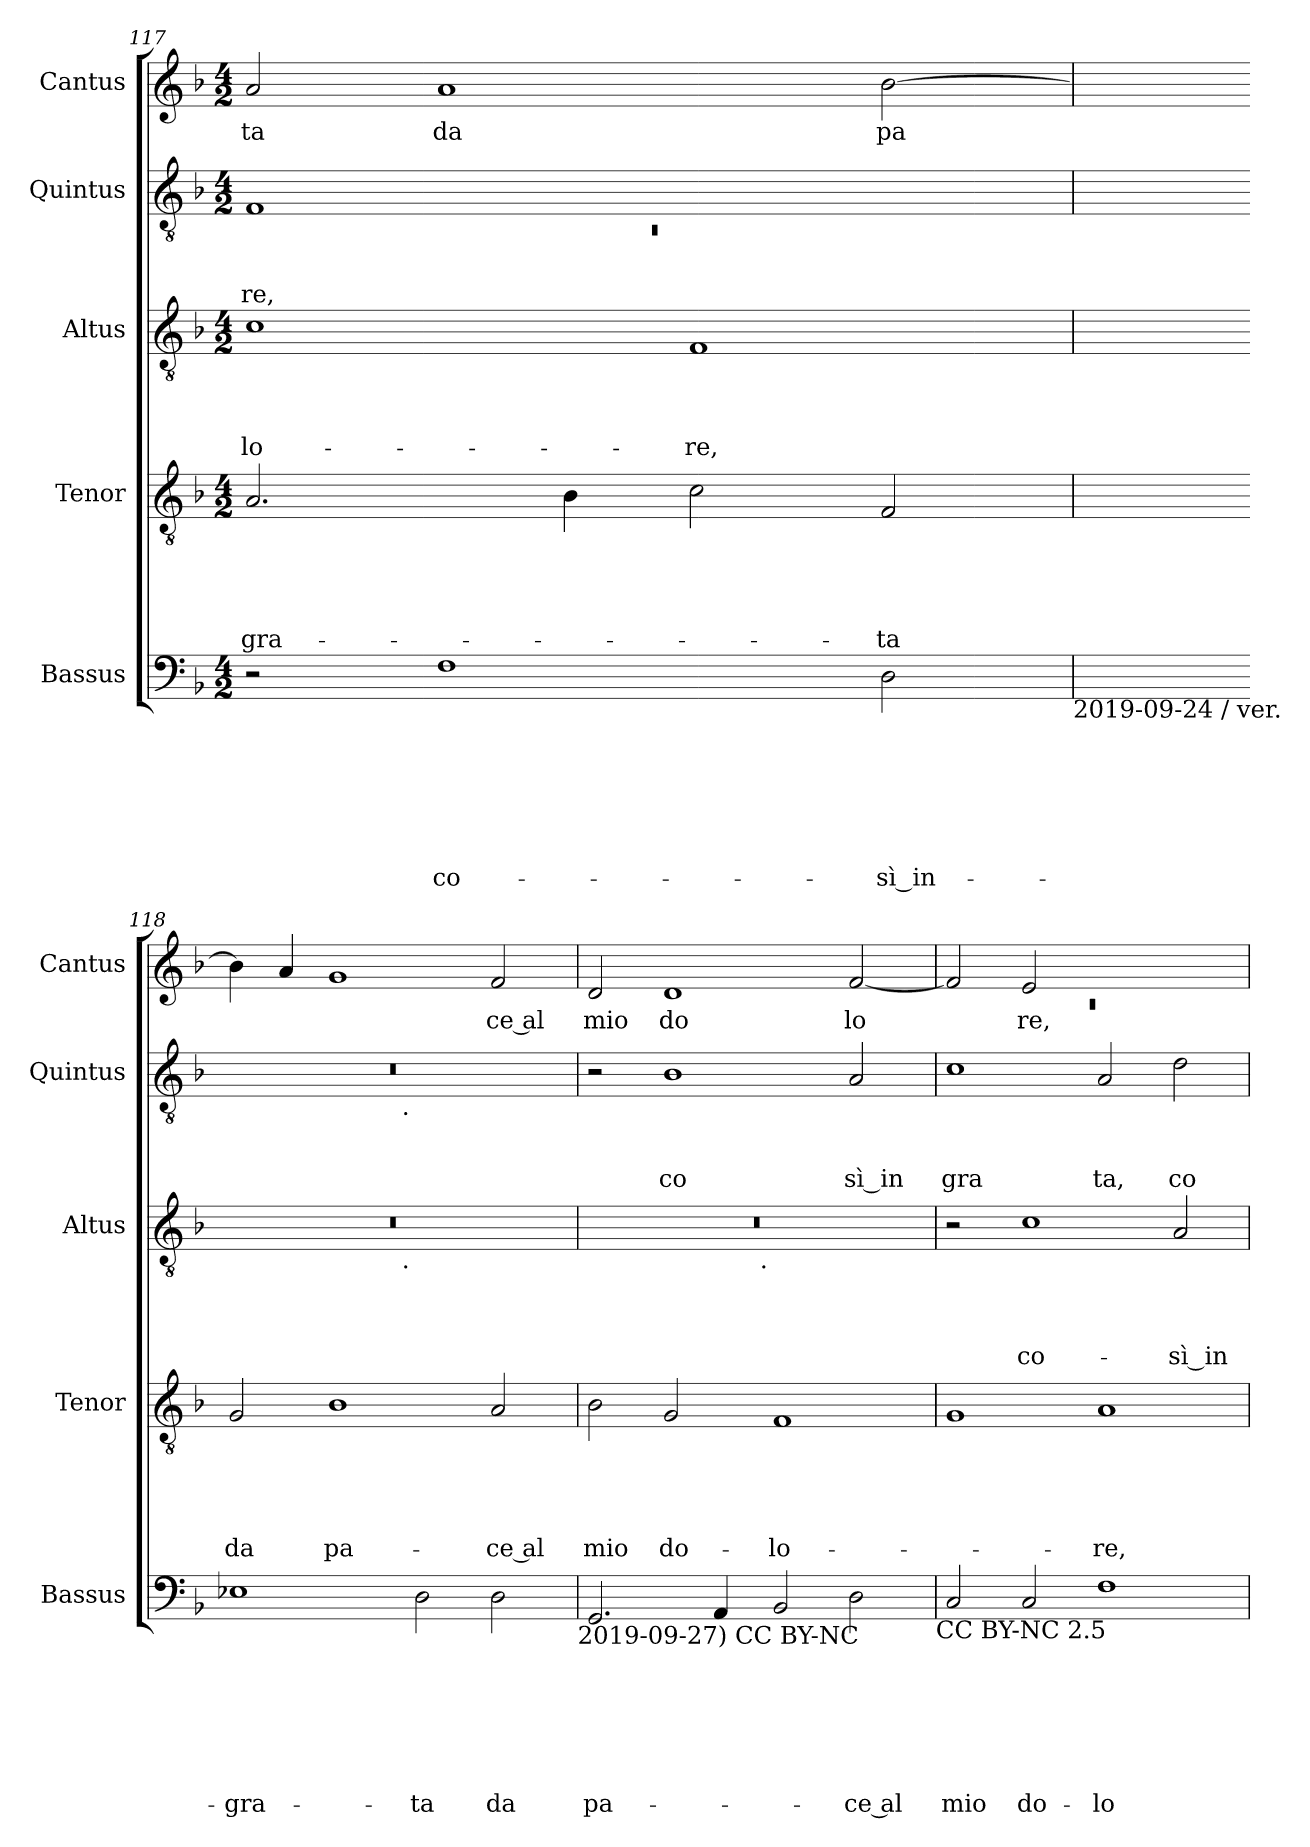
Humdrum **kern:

**kern	**text	**text	**text	**text	**text	**text	**text	**kern	**text	**text	**text	**text	**text	**kern	**text	**text	**text	**text	**kern	**text	**text	**text	**kern	**text
*part5	*part5	*part5	*part5	*part5	*part5	*part5	*part5	*part4	*part4	*part4	*part4	*part4	*part4	*part3	*part3	*part3	*part3	*part3	*part2	*part2	*part2	*part2	*part1	*part1
*staff5	*staff5	*staff5	*staff5	*staff5	*staff5	*staff5	*staff5	*staff4	*staff4	*staff4	*staff4	*staff4	*staff4	*staff3	*staff3	*staff3	*staff3	*staff3	*staff2	*staff2	*staff2	*staff2	*staff1	*staff1
*I"Bassus	*	*	*	*	*	*	*	*I"Tenor	*	*	*	*	*	*I"Altus	*	*	*	*	*I"Quintus	*	*	*	*I"Cantus	*
*I'Bassus	*	*	*	*	*	*	*	*I'Tenor	*	*	*	*	*	*I'Altus	*	*	*	*	*I'Quintus	*	*	*	*I'Cantus	*
*clefF4	*	*	*	*	*	*	*	*clefGv2	*	*	*	*	*	*clefGv2	*	*	*	*	*clefGv2	*	*	*	*clefG2	*
*k[b-]	*	*	*	*	*	*	*	*k[b-]	*	*	*	*	*	*k[b-]	*	*	*	*	*k[b-]	*	*	*	*k[b-]	*
*F:	*	*	*	*	*	*	*	*F:	*	*	*	*	*	*F:	*	*	*	*	*F:	*	*	*	*F:	*
*M4/2	*	*	*	*	*	*	*	*M4/2	*	*	*	*	*	*M4/2	*	*	*	*	*M4/2	*	*	*	*M4/2	*
=117	=117	=117	=117	=117	=117	=117	=117	=117	=117	=117	=117	=117	=117	=117	=117	=117	=117	=117	=117	=117	=117	=117	=117	=117
*	*	*	*	*	*	*	*	*	*	*	*	*	*	*	*	*	*	*	*^	*	*	*	*	*
!	!	!	!	!	!	!	!	!	!	!	!	!	!LO:LY:b	!	!	!	!	!LO:LY:b	!	!LO:N:vis=1	!	!	!LO:LY:b	!	!LO:LY:b
2r	.	.	.	.	.	.	.	2.A/	.	.	.	.	-gra-	1c	.	.	.	-lo-	1F	0rC	.	.	re,	2a/	ta
!	!	!	!	!	!	!	!LO:LY:b	!	!	!	!	!	!	!	!	!	!	!	!	!	!	!	!	!	!LO:LY:b
1F	.	.	.	.	.	.	co-	.	.	.	.	.	.	.	.	.	.	.	.	.	.	.	.	1a	da
.	.	.	.	.	.	.	.	4B-\	.	.	.	.	.	.	.	.	.	.	.	.	.	.	.	.	.
!	!	!	!	!	!	!	!	!	!	!	!	!	!	!	!	!	!	!LO:LY:b	!	!	!	!	!	!	!
.	.	.	.	.	.	.	.	2c\	.	.	.	.	.	1F	.	.	.	-re,	1ryy	.	.	.	.	.	.
!	!	!	!	!	!	!	!LO:LY:b:rj	!	!	!	!	!	!LO:LY:b	!	!	!	!	!	!	!	!	!	!	!	!LO:LY:b
2D\	.	.	.	.	.	.	-sì in-	2F/	.	.	.	.	-ta	.	.	.	.	.	.	.	.	.	.	[>2b-\	pa
!LO:TX:b:t=2019-09-24 / ver.	!	!	!	!	!	!	!	!	!	!	!	!	!	!	!	!	!	!	!	!	!	!	!	!	!
=118	=118	=118	=118	=118	=118	=118	=118	=118	=118	=118	=118	=118	=118	=118	=118	=118	=118	=118	=118	=118	=118	=118	=118	=118	=118
!	!	!	!	!	!	!	!LO:LY:b	!	!	!	!	!	!LO:LY:b	!	!	!	!	!	!	!	!	!	!	!	!
*	*	*	*	*	*	*	*	*	*	*	*	*	*	*^	*	*	*	*	*	*	*	*	*	*	*
1E-X	.	.	.	.	.	.	-gra-	2G/	.	.	.	.	da	0r	2ryy	.	.	.	.	0r	2ryy	.	.	.	4b-\]	.
.	.	.	.	.	.	.	.	.	.	.	.	.	.	.	.	.	.	.	.	.	.	.	.	.	4a/	.
!	!	!	!	!	!	!	!	!	!	!	!	!	!LO:LY:b	!	!	!	!	!	!	!	!	!	!	!	!	!
.	.	.	.	.	.	.	.	1B-	.	.	.	.	pa-	.	4...ryy	.	.	.	.	.	4...ryy	.	.	.	1g	.
!	!	!	!	!	!	!	!	!	!	!	!	!	!	!	!	!	!	!	!	!	!LO:TX:b:t=.	!	!	!	!	!
!	!	!	!	!	!	!	!	!	!	!	!	!	!	!	!LO:TX:b:t=.	!	!	!	!	!	!	!	!	!	!	!
.	.	.	.	.	.	.	.	.	.	.	.	.	.	.	1ryy	.	.	.	.	.	1ryy	.	.	.	.	.
!	!	!	!	!	!	!	!LO:LY:b	!	!	!	!	!	!	!	!	!	!	!	!	!	!	!	!	!	!	!
2D\	.	.	.	.	.	.	-ta	.	.	.	.	.	.	.	.	.	.	.	.	.	.	.	.	.	.	.
!	!	!	!	!	!	!	!LO:LY:b	!	!	!	!	!	!LO:LY:b:rj	!	!	!	!	!	!	!	!	!	!	!	!	!LO:LY:b:rj
2D\	.	.	.	.	.	.	da	2A/	.	.	.	.	-ce al	.	.	.	.	.	.	.	.	.	.	.	2f/	ce al
.	.	.	.	.	.	.	.	.	.	.	.	.	.	.	32ryy	.	.	.	.	.	32ryy	.	.	.	.	.
!LO:TX:b:t=2019-09-27) CC BY-NC	!	!	!	!	!	!	!	!	!	!	!	!	!	!	!	!	!	!	!	!	!	!	!	!	!	!
=119	=119	=119	=119	=119	=119	=119	=119	=119	=119	=119	=119	=119	=119	=119	=119	=119	=119	=119	=119	=119	=119	=119	=119	=119	=119	=119
!	!	!	!	!	!	!	!LO:LY:b	!	!	!	!	!	!LO:LY:b	!	!	!	!	!	!	!	!	!	!	!	!	!LO:LY:b
*	*	*	*	*	*	*	*	*	*	*	*	*	*	*	*	*	*	*	*	*v	*v	*	*	*	*	*
2.GG/	.	.	.	.	.	.	pa-	2B-\	.	.	.	.	mio	0r	2ryy	.	.	.	.	2r	.	.	.	2d/	mio
!	!	!	!	!	!	!	!	!	!	!	!	!	!LO:LY:b	!	!	!	!	!	!	!	!	!	!LO:LY:b	!	!LO:LY:b
.	.	.	.	.	.	.	.	2G/	.	.	.	.	do-	.	4...ryy	.	.	.	.	1B-	.	.	co	1d	do
4AA/	.	.	.	.	.	.	.	.	.	.	.	.	.	.	.	.	.	.	.	.	.	.	.	.	.
!	!	!	!	!	!	!	!	!	!	!	!	!	!	!	!LO:TX:b:t=.	!	!	!	!	!	!	!	!	!	!
.	.	.	.	.	.	.	.	.	.	.	.	.	.	.	1ryy	.	.	.	.	.	.	.	.	.	.
!	!	!	!	!	!	!	!	!	!	!	!	!	!LO:LY:b	!	!	!	!	!	!	!	!	!	!	!	!
2BB-/	.	.	.	.	.	.	.	1F	.	.	.	.	-lo-	.	.	.	.	.	.	.	.	.	.	.	.
!	!	!	!	!	!	!	!LO:LY:b:rj	!	!	!	!	!	!	!	!	!	!	!	!	!	!	!	!LO:LY:b:rj	!	!LO:LY:b
2D\	.	.	.	.	.	.	-ce al	.	.	.	.	.	.	.	.	.	.	.	.	2A/	.	.	sì in	[<2f/	lo
.	.	.	.	.	.	.	.	.	.	.	.	.	.	.	32ryy	.	.	.	.	.	.	.	.	.	.
!LO:TX:b:t=CC BY-NC 2.5	!	!	!	!	!	!	!	!	!	!	!	!	!	!	!	!	!	!	!	!	!	!	!	!	!
=120	=120	=120	=120	=120	=120	=120	=120	=120	=120	=120	=120	=120	=120	=120	=120	=120	=120	=120	=120	=120	=120	=120	=120	=120	=120
*	*	*	*	*	*	*	*	*	*	*	*	*	*	*	*	*	*	*	*	*	*	*	*	*^	*
!	!	!	!	!	!	!	!LO:LY:b	!	!	!	!	!	!	!	!	!	!	!	!	!	!	!	!LO:LY:b	!	!LO:N:vis=1	!
*	*	*	*	*	*	*	*	*	*	*	*	*	*	*v	*v	*	*	*	*	*	*	*	*	*	*	*
2C/	.	.	.	.	.	.	mio	1G	.	.	.	.	.	2r	.	.	.	.	1c	.	.	gra	2f/]	0rc	.
!	!	!	!	!	!	!	!LO:LY:b	!	!	!	!	!	!	!	!	!	!	!LO:LY:b	!	!	!	!	!	!	!LO:LY:b
2C/	.	.	.	.	.	.	do-	.	.	.	.	.	.	1c	.	.	.	co-	.	.	.	.	2e/	.	re,
!	!	!	!	!	!	!	!LO:LY:b	!	!	!	!	!	!LO:LY:b	!	!	!	!	!	!	!	!	!LO:LY:b	!	!	!
1F	.	.	.	.	.	.	-lo-	1A	.	.	.	.	-re,	.	.	.	.	.	2A/	.	.	ta,	1ryy	.	.
!	!	!	!	!	!	!	!	!	!	!	!	!	!	!	!	!	!	!LO:LY:b:rj	!	!	!	!LO:LY:b	!	!	!
.	.	.	.	.	.	.	.	.	.	.	.	.	.	2A/	.	.	.	-sì in-	(2d\	.	.	co	.	.	.
*	*	*	*	*	*	*	*	*	*	*	*	*	*	*	*	*	*	*	*	*	*	*	*v	*v	*
=	=	=	=	=	=	=	=	=	=	=	=	=	=	=	=	=	=	=	=	=	=	=	=	=
*-	*-	*-	*-	*-	*-	*-	*-	*-	*-	*-	*-	*-	*-	*-	*-	*-	*-	*-	*-	*-	*-	*-	*-	*-
